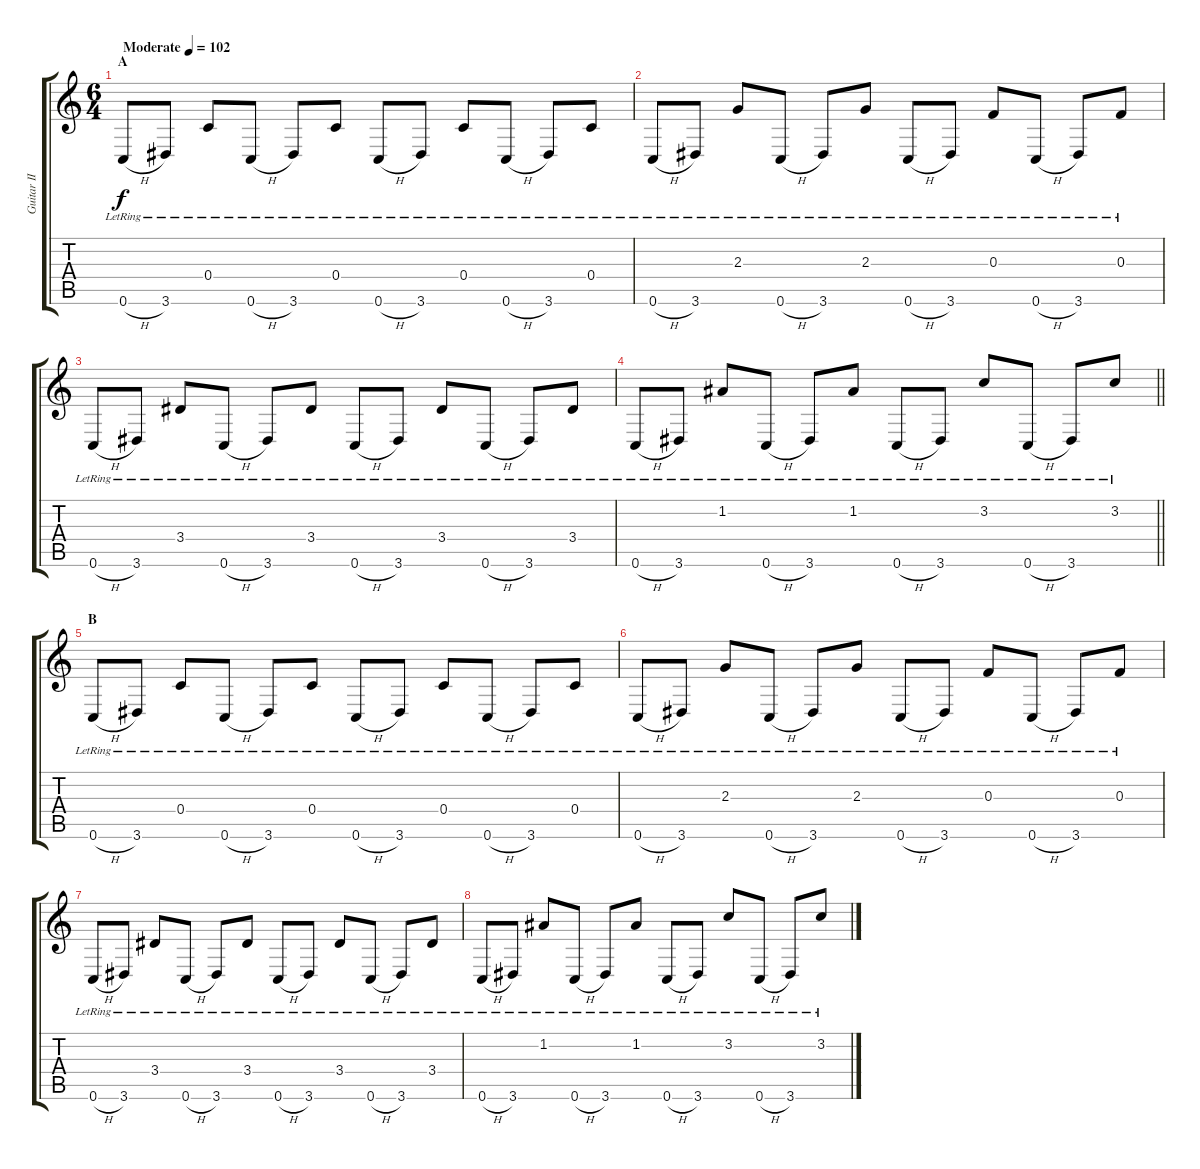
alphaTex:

\track ("Guitar II" "Guitar II") {instrument acousticguitarnylon}
\staff {score tabs}
\tuning (D4 A3 F3 C3 G2 C2) {hide}
\ts (6 4)
\section ("" "A")
\tempo (102 "Moderate")
\clef g2
\ks c
0.6{h lr}.8{dy f instrument acousticguitarnylon} 3.6{lr}.8 0.4{lr}.8 0.6{h lr}.8 3.6{lr}.8 0.4{lr}.8 0.6{h lr}.8 3.6{lr}.8 0.4{lr}.8 0.6{h lr}.8 3.6{lr}.8 0.4{lr}.8 |
0.6{h lr}.8 3.6{lr}.8 2.3{lr}.8 0.6{h lr}.8 3.6{lr}.8 2.3{lr}.8 0.6{h lr}.8 3.6{lr}.8 0.3{lr}.8 0.6{h lr}.8 3.6{lr}.8 0.3{lr}.8 |
0.6{h lr}.8 3.6{lr}.8 3.4{lr}.8 0.6{h lr}.8 3.6{lr}.8 3.4{lr}.8 0.6{h lr}.8 3.6{lr}.8 3.4{lr}.8 0.6{h lr}.8 3.6{lr}.8 3.4{lr}.8 |
\barLineRight lightlight
0.6{h lr}.8 3.6{lr}.8 1.2{lr}.8 0.6{h lr}.8 3.6{lr}.8 1.2{lr}.8 0.6{h lr}.8 3.6{lr}.8 3.2{lr}.8 0.6{h lr}.8 3.6{lr}.8 3.2{lr}.8 |
\section ("" "B")
0.6{h lr}.8 3.6{lr}.8 0.4{lr}.8 0.6{h lr}.8 3.6{lr}.8 0.4{lr}.8 0.6{h lr}.8 3.6{lr}.8 0.4{lr}.8 0.6{h lr}.8 3.6{lr}.8 0.4{lr}.8 |
0.6{h lr}.8 3.6{lr}.8 2.3{lr}.8 0.6{h lr}.8 3.6{lr}.8 2.3{lr}.8 0.6{h lr}.8 3.6{lr}.8 0.3{lr}.8 0.6{h lr}.8 3.6{lr}.8 0.3{lr}.8 |
0.6{h lr}.8 3.6{lr}.8 3.4{lr}.8 0.6{h lr}.8 3.6{lr}.8 3.4{lr}.8 0.6{h lr}.8 3.6{lr}.8 3.4{lr}.8 0.6{h lr}.8 3.6{lr}.8 3.4{lr}.8 |
0.6{h lr}.8 3.6{lr}.8 1.2{lr}.8 0.6{h lr}.8 3.6{lr}.8 1.2{lr}.8 0.6{h lr}.8 3.6{lr}.8 3.2{lr}.8 0.6{h lr}.8 3.6{lr}.8 3.2{lr}.8
